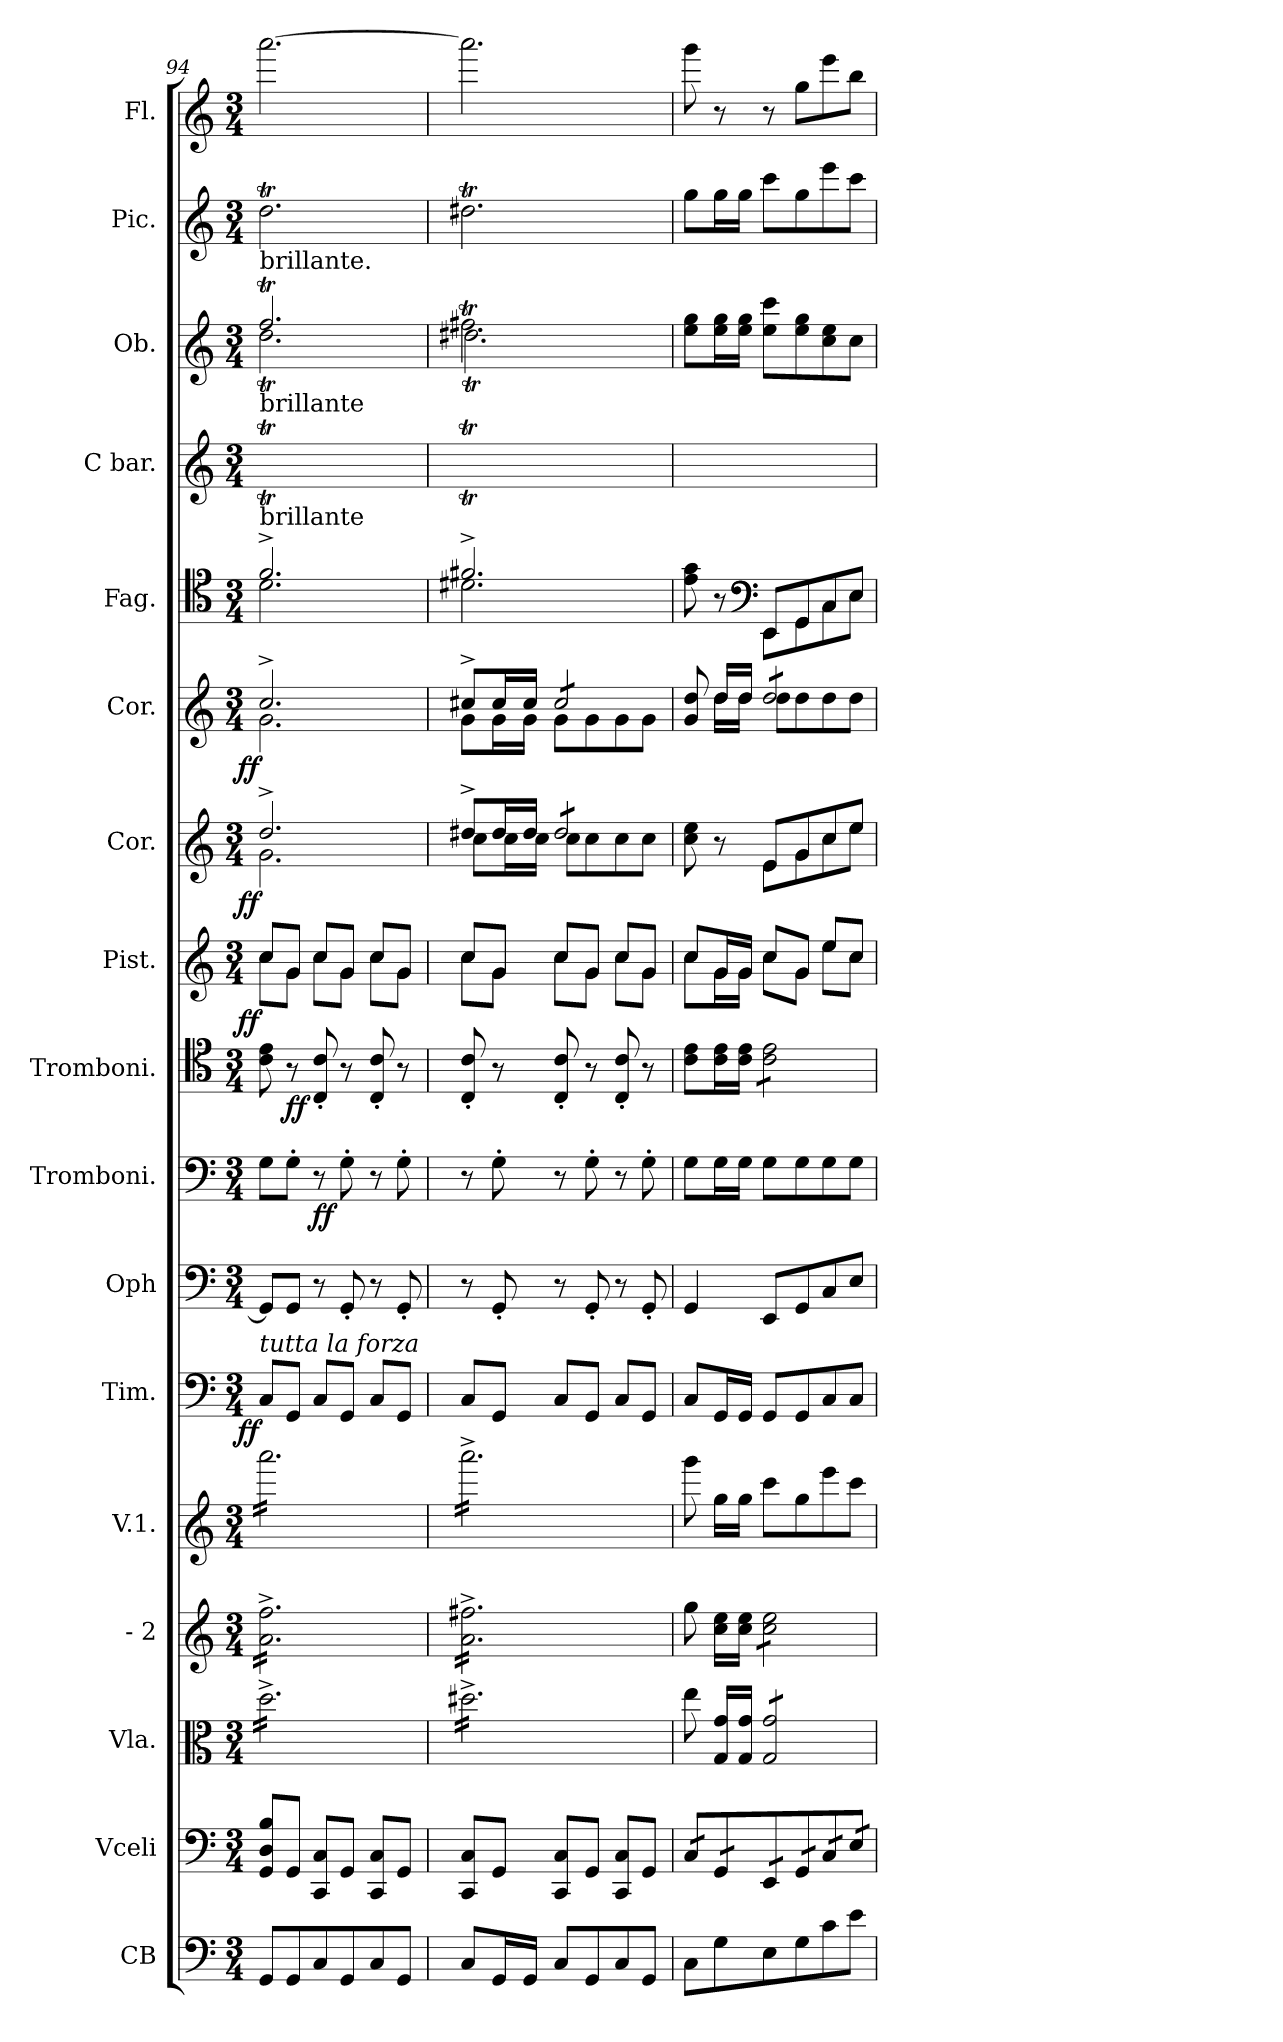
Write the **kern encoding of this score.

**kern	**kern	**kern	**kern	**kern	**kern	**dynam	**kern	**kern	**dynam	**kern	**dynam	**kern	**dynam	**kern	**dynam	**kern	**dynam	**kern	**kern	**kern	**kern	**kern
*part17	*part16	*part15	*part14	*part13	*part12	*part12	*part11	*part10	*part10	*part9	*part9	*part8	*part8	*part7	*part7	*part6	*part6	*part5	*part4	*part3	*part2	*part1
*staff17	*staff16	*staff15	*staff14	*staff13	*staff12	*staff12	*staff11	*staff10	*staff10	*staff9	*staff9	*staff8	*staff8	*staff7	*staff7	*staff6	*staff6	*staff5	*staff4	*staff3	*staff2	*staff1
*I"CB	*I"Vceli	*I"Vla.	*I"- 2	*I"V.1.	*I"Tim.	*	*I"Oph	*I"Tromboni.	*	*I"Tromboni.	*	*I"Pist.	*	*I"Cor.	*	*I"Cor.	*	*I"Fag.	*I"C bar.	*I"Ob.	*I"Pic.	*I"Fl.
*I'Cb	*	*I'Vla	*	*I'V	*I'Tim	*	*	*I'Trb	*	*I'Trb	*	*	*	*	*	*	*	*	*I'Bar	*I'Ob	*	*I'Fl
*clefF4	*clefF4	*clefC3	*clefG2	*clefG2	*clefF4	*	*clefF4	*clefF4	*	*clefC4	*	*clefG2	*	*clefG2	*	*clefG2	*	*clefC4	*clefG2	*clefG2	*clefG2	*clefG2
*	*	*	*	*	*	*	*	*	*	*	*	*	*	*	*	*ITrd4c7	*	*	*	*	*	*
*k[]	*k[]	*k[]	*k[]	*k[]	*k[]	*	*k[]	*k[]	*	*k[]	*	*k[]	*	*k[]	*	*k[b-]	*	*k[]	*k[]	*k[]	*k[]	*k[]
*M3/4	*M3/4	*M3/4	*M3/4	*M3/4	*M3/4	*	*M3/4	*M3/4	*	*M3/4	*	*M3/4	*	*M3/4	*	*M3/4	*	*M3/4	*M3/4	*M3/4	*M3/4	*M3/4
=94	=94	=94	=94	=94	=94	=94	=94	=94	=94	=94	=94	=94	=94	=94	=94	=94	=94	=94	=94	=94	=94	=94
*	*	*	*	*	*	*	*	*	*	*	*	*^	*	*^	*	*^	*	*^	*^	*^	*	*
!	!	!	!	!	!	!	!	!	!	!	!	!	!	!	!	!	!	!	!	!	!	!	!	!	!	!	!LO:TX:b:t=brillante.	!
!	!	!	!	!	!	!	!	!	!	!	!	!	!	!	!	!	!	!	!	!	!	!	!	!	!LO:TX:b:t=brillante	!	!	!
!	!	!	!	!	!	!	!	!	!	!	!	!	!	!	!	!	!	!	!	!	!	!	!LO:TX:b:t=brillante	!	!	!	!	!
!	!	!	!	!	!LO:TX:a:i:t=tutta la forza	!	!	!	!	!	!	!	!	!	!	!	!	!	!	!	!	!	!	!	!	!	!	!
!	!	!	!	!	!	!LO:DY:rj	!	!	!	!	!	!	!	!LO:DY:rj	!	!	!LO:DY:rj	!	!	!LO:DY:rj	!	!	!	!	!	!	!	!
*	*	*tremolo	*	*	*	*	*	*	*	*	*	*	*	*	*	*	*	*	*	*	*	*	*	*	*	*	*	*
*	*	*	*tremolo	*	*	*	*	*	*	*	*	*	*	*	*	*	*	*	*	*	*	*	*	*	*	*	*	*
*	*	*	*	*tremolo	*	*	*	*	*	*	*	*	*	*	*	*	*	*	*	*	*	*	*	*	*	*	*	*
8GG/L	8GG/ 8D/ 8B/L	16dd^\LL	16a^\ 16ff^\LL	16aaa\LL	8C/L	ff	8GG/L]	8G\L	.	8c\ 8e\	.	8cc/L	8cc\L	ff	2.dd^/	2.g\	ff	2.f^/	2.c\	ff	2.f^/	2.d\	2.ffT/yy	2.ddT\yy	2.ffT/	2.ddT\	2.ddT\	[2.aaa\
.	.	16dd^\	16a^\ 16ff^\	16aaa\	.	.	.	.	.	.	.	.	.	.	.	.	.	.	.	.	.	.	.	.	.	.	.	.
8GG/	8GG/J	16dd^\	16a^\ 16ff^\	16aaa\	8GG/J	.	8GG/J	8G'\J	.	8r	ff	8g/J	8g\J	.	.	.	.	.	.	.	.	.	.	.	.	.	.	.
.	.	16dd^\	16a^\ 16ff^\	16aaa\	.	.	.	.	.	.	.	.	.	.	.	.	.	.	.	.	.	.	.	.	.	.	.	.
8C/	8CC/ 8C/L	16dd^\	16a^\ 16ff^\	16aaa\	8C/L	.	8r	8r	ff	8C'/ 8c'/	.	8cc/L	8cc\L	.	.	.	.	.	.	.	.	.	.	.	.	.	.	.
.	.	16dd^\	16a^\ 16ff^\	16aaa\	.	.	.	.	.	.	.	.	.	.	.	.	.	.	.	.	.	.	.	.	.	.	.	.
8GG/	8GG/J	16dd^\	16a^\ 16ff^\	16aaa\	8GG/J	.	8GG'/	8G'\	.	8r	.	8g/J	8g\J	.	.	.	.	.	.	.	.	.	.	.	.	.	.	.
.	.	16dd^\	16a^\ 16ff^\	16aaa\	.	.	.	.	.	.	.	.	.	.	.	.	.	.	.	.	.	.	.	.	.	.	.	.
8C/	8CC/ 8C/L	16dd^\	16a^\ 16ff^\	16aaa\	8C/L	.	8r	8r	.	8C'/ 8c'/	.	8cc/L	8cc\L	.	.	.	.	.	.	.	.	.	.	.	.	.	.	.
.	.	16dd^\	16a^\ 16ff^\	16aaa\	.	.	.	.	.	.	.	.	.	.	.	.	.	.	.	.	.	.	.	.	.	.	.	.
8GG/J	8GG/J	16dd^\	16a^\ 16ff^\	16aaa\	8GG/J	.	8GG'/	8G'\	.	8r	.	8g/J	8g\J	.	.	.	.	.	.	.	.	.	.	.	.	.	.	.
.	.	16dd^\JJ	16a^\ 16ff^\JJ	16aaa\JJ	.	.	.	.	.	.	.	.	.	.	.	.	.	.	.	.	.	.	.	.	.	.	.	.
=95	=95	=95	=95	=95	=95	=95	=95	=95	=95	=95	=95	=95	=95	=95	=95	=95	=95	=95	=95	=95	=95	=95	=95	=95	=95	=95	=95	=95
8C/L	8CC/ 8C/L	16dd#X^\LL	16a^\ 16ff#X^\LL	16aaa^\LL	8C/L	.	8r	8r	.	8C'/ 8c'/	.	8cc/L	8cc\L	.	8dd#X^/L	8cc\L	.	8f#X^/L	8c\L	.	2.f#X^/	2.d#X\	2.ff#Xt\yy	2.dd#Xt\yy	2.ff#Xt\	2.dd#Xt\	2.dd#Xt\	2.aaa\]
.	.	16dd#X^\	16a^\ 16ff#X^\	16aaa^\	.	.	.	.	.	.	.	.	.	.	.	.	.	.	.	.	.	.	.	.	.	.	.	.
16GG/L	8GG/J	16dd#X^\	16a^\ 16ff#X^\	16aaa^\	8GG/J	.	8GG'/	8G'\	.	8r	.	8g/J	8g\J	.	16dd#/L	16cc\L	.	16f#/L	16c\L	.	.	.	.	.	.	.	.	.
16GG/JJ	.	16dd#X^\	16a^\ 16ff#X^\	16aaa^\	.	.	.	.	.	.	.	.	.	.	16dd#/JJ	16cc\JJ	.	16f#/JJ	16c\JJ	.	.	.	.	.	.	.	.	.
*	*	*	*	*	*	*	*	*	*	*	*	*	*	*	*tremolo	*	*	*	*	*	*	*	*	*	*	*	*	*
*	*	*	*	*	*	*	*	*	*	*	*	*	*	*	*	*	*	*tremolo	*	*	*	*	*	*	*	*	*	*
8C/L	8CC/ 8C/L	16dd#X^\	16a^\ 16ff#X^\	16aaa^\	8C/L	.	8r	8r	.	8C'/ 8c'/	.	8cc/L	8cc\L	.	8dd#/L	8cc\L	.	8f#/L	8c\L	.	.	.	.	.	.	.	.	.
.	.	16dd#X^\	16a^\ 16ff#X^\	16aaa^\	.	.	.	.	.	.	.	.	.	.	.	.	.	.	.	.	.	.	.	.	.	.	.	.
8GG/	8GG/J	16dd#X^\	16a^\ 16ff#X^\	16aaa^\	8GG/J	.	8GG'/	8G'\	.	8r	.	8g/J	8g\J	.	8dd#/	8cc\	.	8f#/	8c\	.	.	.	.	.	.	.	.	.
.	.	16dd#X^\	16a^\ 16ff#X^\	16aaa^\	.	.	.	.	.	.	.	.	.	.	.	.	.	.	.	.	.	.	.	.	.	.	.	.
8C/	8CC/ 8C/L	16dd#X^\	16a^\ 16ff#X^\	16aaa^\	8C/L	.	8r	8r	.	8C'/ 8c'/	.	8cc/L	8cc\L	.	8dd#/	8cc\	.	8f#/	8c\	.	.	.	.	.	.	.	.	.
.	.	16dd#X^\	16a^\ 16ff#X^\	16aaa^\	.	.	.	.	.	.	.	.	.	.	.	.	.	.	.	.	.	.	.	.	.	.	.	.
8GG/J	8GG/J	16dd#X^\	16a^\ 16ff#X^\	16aaa^\	8GG/J	.	8GG'/	8G'\	.	8r	.	8g/J	8g\J	.	8dd#/J	8cc\J	.	8f#/J	8c\J	.	.	.	.	.	.	.	.	.
*	*	*	*	*	*	*	*	*	*	*	*	*	*	*	*	*	*	*Xtremolo	*	*	*	*	*	*	*	*	*	*
*	*	*	*	*	*	*	*	*	*	*	*	*	*	*	*Xtremolo	*	*	*	*	*	*	*	*	*	*	*	*	*
.	.	16dd#X^\JJ	16a^\ 16ff#X^\JJ	16aaa^\JJ	.	.	.	.	.	.	.	.	.	.	.	.	.	.	.	.	.	.	.	.	.	.	.	.
*	*	*	*	*Xtremolo	*	*	*	*	*	*	*	*	*	*	*	*	*	*	*	*	*	*	*	*	*	*	*	*
*	*	*	*Xtremolo	*	*	*	*	*	*	*	*	*	*	*	*	*	*	*	*	*	*	*	*	*	*	*	*	*
*	*	*Xtremolo	*	*	*	*	*	*	*	*	*	*	*	*	*	*	*	*	*	*	*	*	*	*	*	*	*	*
*	*	*	*	*	*	*	*	*	*	*	*	*	*	*	*	*	*	*	*	*	*	*	*v	*v	*	*	*	*
*	*	*	*	*	*	*	*	*	*	*	*	*	*	*	*	*	*	*	*	*	*	*	*	*v	*v	*	*
=96	=96	=96	=96	=96	=96	=96	=96	=96	=96	=96	=96	=96	=96	=96	=96	=96	=96	=96	=96	=96	=96	=96	=96	=96	=96	=96
*	*tremolo	*	*	*	*	*	*	*	*	*	*	*	*	*	*	*	*	*	*	*	*	*	*	*	*	*
8C\L	16C/LL	8ee\	8gg\	8ggg\	8C/L	.	4GG/	8G\L	.	8c\ 8e\L	.	8cc/L	8cc\L	.	8cc\ 8ee\	4ryy	.	8c/ 8g/	8ryy	.	8e\ 8g\	4ryy	8eeyy\ 8ggyy\L	8ee\ 8gg\L	8gg\L	8ggg\
.	16C/	.	.	.	.	.	.	.	.	.	.	.	.	.	.	.	.	.	.	.	.	.	.	.	.	.
8G\	16GG/	16G/ 16g/LL	16cc\ 16ee\LL	16gg\LL	16GG/L	.	.	16G\L	.	16c\ 16e\L	.	16g/L	16g\L	.	8r	.	.	16g/LL	16g\LL	.	8r	.	16eeyy\ 16ggyy\L	16ee\ 16gg\L	16gg\L	8r
.	16GG/	16G/ 16g/JJ	16cc\ 16ee\JJ	16gg\JJ	16GG/JJ	.	.	16G\JJ	.	16c\ 16e\JJ	.	16g/JJ	16g\JJ	.	.	.	.	16g/JJ	16g\JJ	.	.	.	16eeyy\ 16ggyy\JJ	16ee\ 16gg\JJ	16gg\JJ	.
*	*	*	*	*	*	*	*	*	*	*	*	*	*	*	*	*	*	*	*	*	*clefF4	*	*	*	*	*
*	*	*tremolo	*	*	*	*	*	*	*	*	*	*	*	*	*	*	*	*	*	*	*	*	*	*	*	*
*	*	*	*tremolo	*	*	*	*	*	*	*	*	*	*	*	*	*	*	*	*	*	*	*	*	*	*	*
*	*	*	*	*	*	*	*	*	*	*tremolo	*	*	*	*	*	*	*	*	*	*	*	*	*	*	*	*
*	*	*	*	*	*	*	*	*	*	*	*	*	*	*	*	*	*	*tremolo	*	*	*	*	*	*	*	*
8E\	16EE/	8G/ 8g/L	8cc\ 8ee\L	8ccc\L	8GG/L	.	8EE/L	8G\L	.	8c\ 8e\L	.	8cc/L	8cc\L	.	8e/L	8e\L	.	8g/L	8g\L	.	8EE/L	8EE\L	8eeyy\ 8cccyy\L	8ee\ 8ccc\L	8ccc\L	8r
.	16EE/	.	.	.	.	.	.	.	.	.	.	.	.	.	.	.	.	.	.	.	.	.	.	.	.	.
8G\	16GG/	8G/ 8g/	8cc\ 8ee\	8gg\	8GG/	.	8GG/	8G\	.	8c\ 8e\	.	8g/J	8g\J	.	8g/	8g\	.	8g/	8g\	.	8GG/	8GG\	8eeyy\ 8ggyy\	8ee\ 8gg\	8gg\	8gg\L
.	16GG/	.	.	.	.	.	.	.	.	.	.	.	.	.	.	.	.	.	.	.	.	.	.	.	.	.
8c\	16C/	8G/ 8g/	8cc\ 8ee\	8eee\	8C/	.	8C/	8G\	.	8c\ 8e\	.	8ee/L	8ee\L	.	8cc/	8cc\	.	8g/	8g\	.	8C/	8C\	8ccyy\ 8eeyy\	8cc\ 8ee\	8eee\	8eee\
.	16C/	.	.	.	.	.	.	.	.	.	.	.	.	.	.	.	.	.	.	.	.	.	.	.	.	.
8e\J	16E/	8G/ 8g/J	8cc\ 8ee\J	8ccc\J	8C/J	.	8E/J	8G\J	.	8c\ 8e\J	.	8cc/J	8cc\J	.	8ee/J	8ee\J	.	8g/J	8g\J	.	8E/J	8E\J	8cc\Jyy	8cc\J	8ccc\J	8bb\J
*	*	*	*	*	*	*	*	*	*	*	*	*	*	*	*	*	*	*Xtremolo	*	*	*	*	*	*	*	*
*	*	*	*	*	*	*	*	*	*	*Xtremolo	*	*	*	*	*	*	*	*	*	*	*	*	*	*	*	*
*	*	*	*Xtremolo	*	*	*	*	*	*	*	*	*	*	*	*	*	*	*	*	*	*	*	*	*	*	*
*	*	*Xtremolo	*	*	*	*	*	*	*	*	*	*	*	*	*	*	*	*	*	*	*	*	*	*	*	*
.	16E/JJ	.	.	.	.	.	.	.	.	.	.	.	.	.	.	.	.	.	.	.	.	.	.	.	.	.
*	*Xtremolo	*	*	*	*	*	*	*	*	*	*	*	*	*	*	*	*	*	*	*	*	*	*	*	*	*
*	*	*	*	*	*	*	*	*	*	*	*	*v	*v	*	*	*	*	*v	*v	*	*v	*v	*	*	*	*
*	*	*	*	*	*	*	*	*	*	*	*	*	*	*v	*v	*	*	*	*	*	*	*	*
=	=	=	=	=	=	=	=	=	=	=	=	=	=	=	=	=	=	=	=	=	=	=
*-	*-	*-	*-	*-	*-	*-	*-	*-	*-	*-	*-	*-	*-	*-	*-	*-	*-	*-	*-	*-	*-	*-
